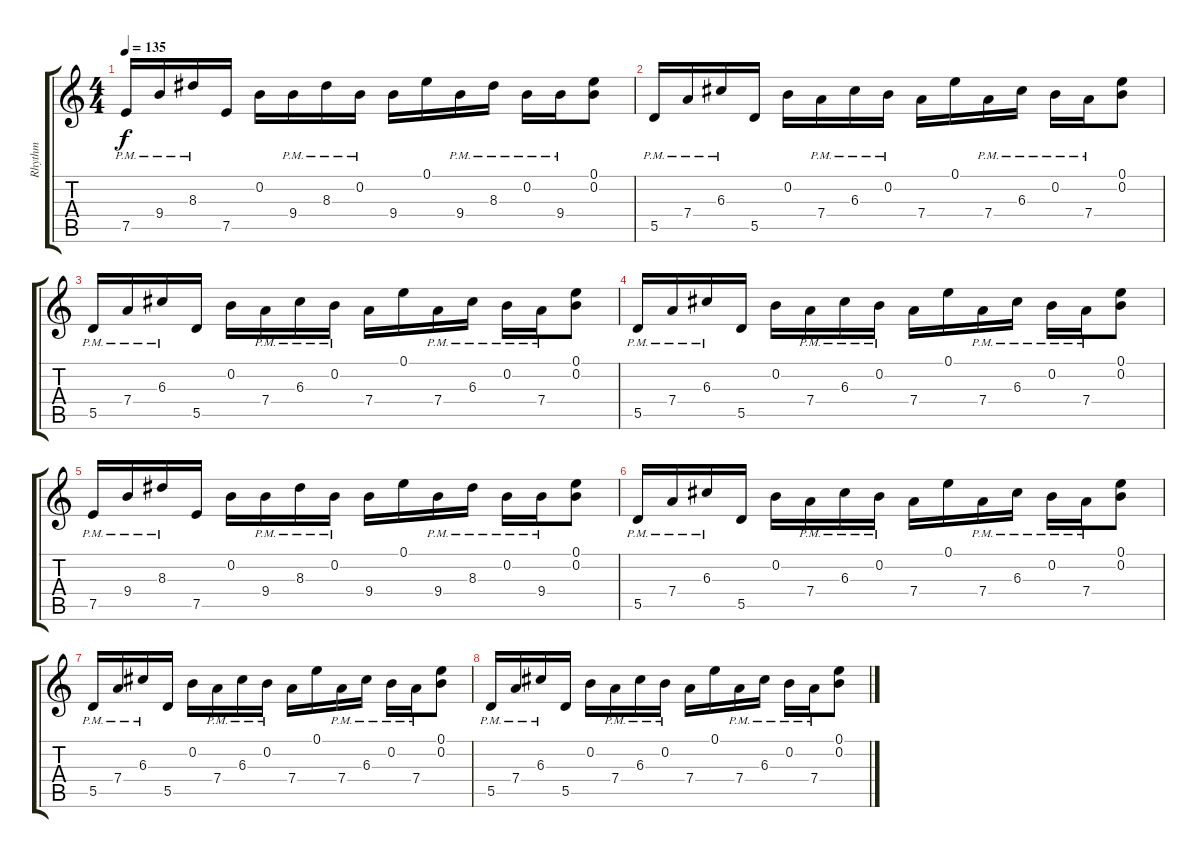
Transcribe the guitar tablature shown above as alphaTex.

\track ("Rhythm" "Rhythm") {instrument distortionguitar}
\staff {score tabs}
\tuning (E4 B3 G3 D3 A2 E2) {hide}
\ts (4 4)
\tempo 135
\clef g2
\ks c
7.5{pm}.16{dy f} 9.4{pm}.16 8.3{pm}.16 7.5.16 0.2.16 9.4{pm}.16 8.3{pm}.16 0.2{pm}.16 9.4.16 0.1.16 9.4{pm}.16 8.3{pm}.16 0.2{pm}.16 9.4{pm}.16 (0.1 0.2).8 |
5.5{pm}.16 7.4{pm}.16 6.3{pm}.16 5.5.16 0.2.16 7.4{pm}.16 6.3{pm}.16 0.2{pm}.16 7.4.16 0.1.16 7.4{pm}.16 6.3{pm}.16 0.2{pm}.16 7.4{pm}.16 (0.1 0.2).8 |
5.5{pm}.16 7.4{pm}.16 6.3{pm}.16 5.5.16 0.2.16 7.4{pm}.16 6.3{pm}.16 0.2{pm}.16 7.4.16 0.1.16 7.4{pm}.16 6.3{pm}.16 0.2{pm}.16 7.4{pm}.16 (0.1 0.2).8 |
5.5{pm}.16 7.4{pm}.16 6.3{pm}.16 5.5.16 0.2.16 7.4{pm}.16 6.3{pm}.16 0.2{pm}.16 7.4.16 0.1.16 7.4{pm}.16 6.3{pm}.16 0.2{pm}.16 7.4{pm}.16 (0.1 0.2).8 |
7.5{pm}.16 9.4{pm}.16 8.3{pm}.16 7.5.16 0.2.16 9.4{pm}.16 8.3{pm}.16 0.2{pm}.16 9.4.16 0.1.16 9.4{pm}.16 8.3{pm}.16 0.2{pm}.16 9.4{pm}.16 (0.1 0.2).8 |
5.5{pm}.16 7.4{pm}.16 6.3{pm}.16 5.5.16 0.2.16 7.4{pm}.16 6.3{pm}.16 0.2{pm}.16 7.4.16 0.1.16 7.4{pm}.16 6.3{pm}.16 0.2{pm}.16 7.4{pm}.16 (0.1 0.2).8 |
5.5{pm}.16 7.4{pm}.16 6.3{pm}.16 5.5.16 0.2.16 7.4{pm}.16 6.3{pm}.16 0.2{pm}.16 7.4.16 0.1.16 7.4{pm}.16 6.3{pm}.16 0.2{pm}.16 7.4{pm}.16 (0.1 0.2).8 |
5.5{pm}.16 7.4{pm}.16 6.3{pm}.16 5.5.16 0.2.16 7.4{pm}.16 6.3{pm}.16 0.2{pm}.16 7.4.16 0.1.16 7.4{pm}.16 6.3{pm}.16 0.2{pm}.16 7.4{pm}.16 (0.1 0.2).8
